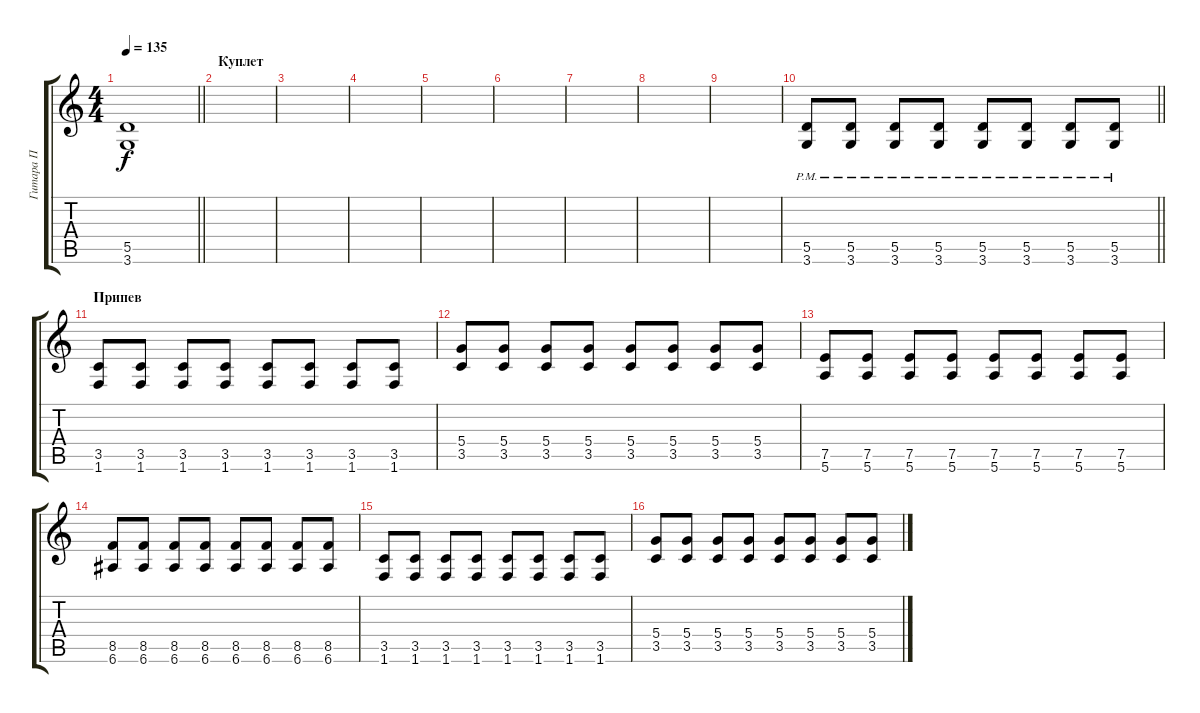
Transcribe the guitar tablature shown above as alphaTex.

\track ("Гитара П" "Гитара П") {instrument overdrivenguitar}
\staff {score tabs}
\tuning (E4 B3 G3 D3 A2 E2) {hide}
\ts (4 4)
\tempo 135
\clef g2
\barLineRight lightlight
\ks c
(5.5{t} 3.6{t}).1{dy f} |
\section ("" "Куплет")
|
|
|
|
|
|
|
|
\barLineRight lightlight
(5.5{pm} 3.6{pm}).8 (5.5{pm} 3.6{pm}).8 (5.5{pm} 3.6{pm}).8 (5.5{pm} 3.6{pm}).8 (5.5{pm} 3.6{pm}).8 (5.5{pm} 3.6{pm}).8 (5.5{pm} 3.6{pm}).8 (5.5{pm} 3.6{pm}).8 |
\section ("" "Припев")
(3.5 1.6).8 (3.5 1.6).8 (3.5 1.6).8 (3.5 1.6).8 (3.5 1.6).8 (3.5 1.6).8 (3.5 1.6).8 (3.5 1.6).8 |
(5.4 3.5).8 (5.4 3.5).8 (5.4 3.5).8 (5.4 3.5).8 (5.4 3.5).8 (5.4 3.5).8 (5.4 3.5).8 (5.4 3.5).8 |
(7.5 5.6).8 (7.5 5.6).8 (7.5 5.6).8 (7.5 5.6).8 (7.5 5.6).8 (7.5 5.6).8 (7.5 5.6).8 (7.5 5.6).8 |
(8.5 6.6).8 (8.5 6.6).8 (8.5 6.6).8 (8.5 6.6).8 (8.5 6.6).8 (8.5 6.6).8 (8.5 6.6).8 (8.5 6.6).8 |
(3.5 1.6).8 (3.5 1.6).8 (3.5 1.6).8 (3.5 1.6).8 (3.5 1.6).8 (3.5 1.6).8 (3.5 1.6).8 (3.5 1.6).8 |
(5.4 3.5).8 (5.4 3.5).8 (5.4 3.5).8 (5.4 3.5).8 (5.4 3.5).8 (5.4 3.5).8 (5.4 3.5).8 (5.4 3.5).8
